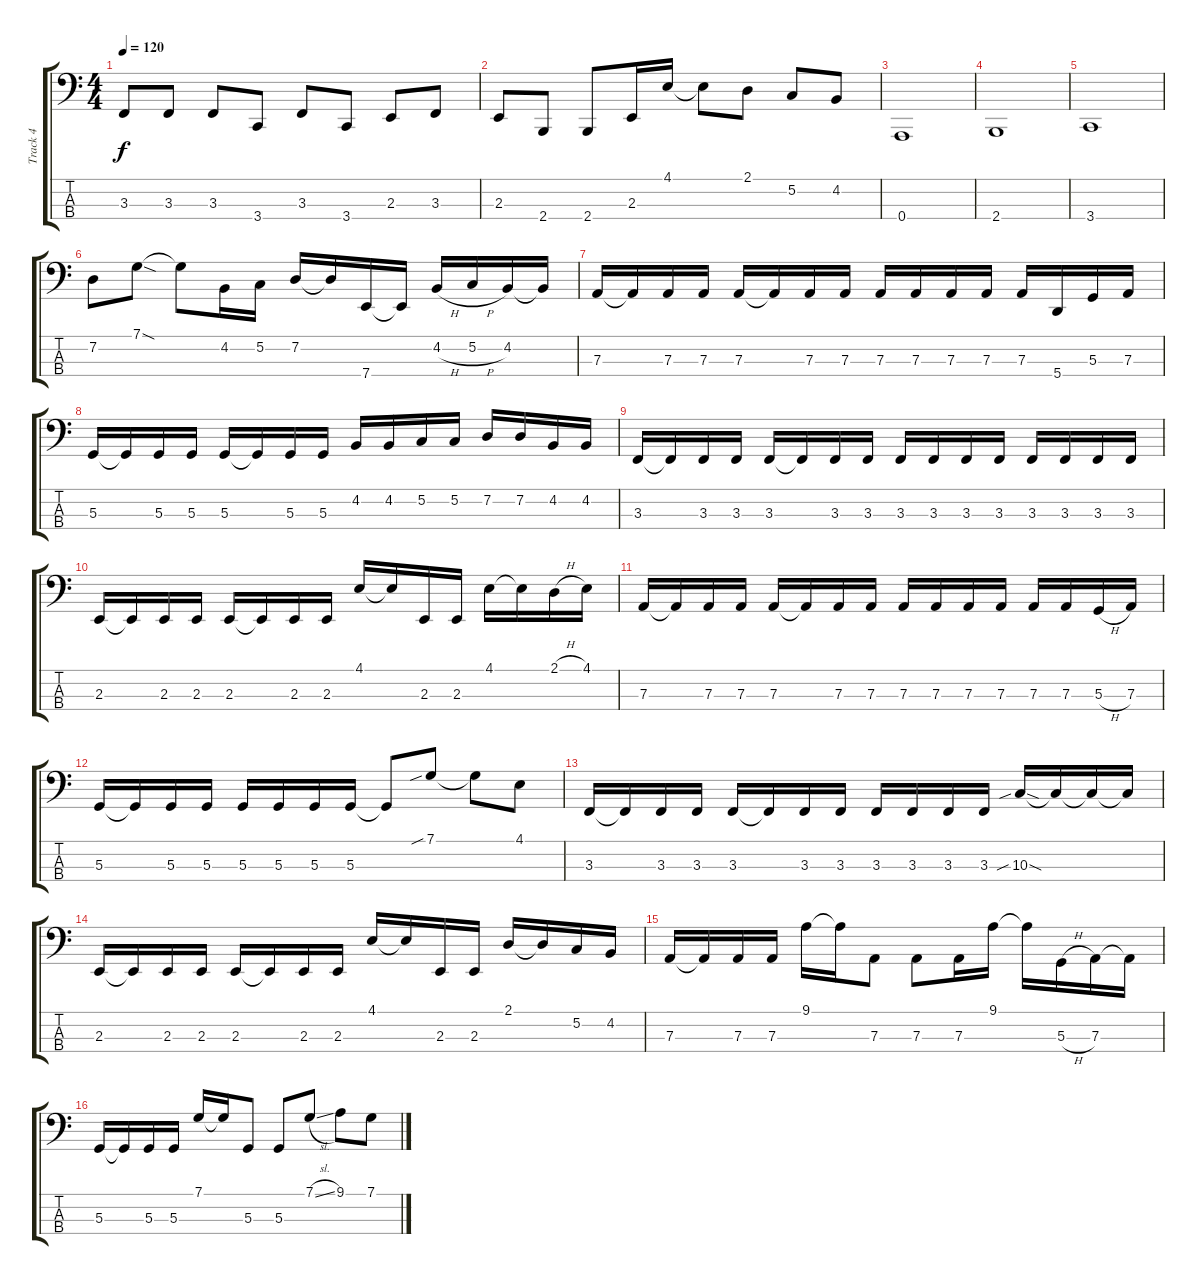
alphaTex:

\track ("Track 4" "Track 4") {instrument electricbasspick}
\staff {score tabs}
\tuning (C2 G1 D1 A0) {hide}
\ts (4 4)
\tempo 120
\clef f4
\ks c
3.3.8{dy f} 3.3.8 3.3.8 3.4.8 3.3.8 3.4.8 2.3.8 3.3.8 |
2.3.8 2.4.8 2.4.8 2.3.16 4.1.16 4.1{t}.8 2.1.8 5.2.8 4.2.8 |
0.4.1 |
2.4.1 |
3.4.1 |
7.2.8 7.1{sod}.8 7.1{t}.8 4.2.16 5.2.16 7.2.16 7.2{t}.16 7.4.16 7.4{t}.16 4.2{h}.16 5.2{h}.16 4.2.16 4.2{t}.16 |
7.3.16 7.3{t}.16 7.3.16 7.3.16 7.3.16 7.3{t}.16 7.3.16 7.3.16 7.3.16 7.3.16 7.3.16 7.3.16 7.3.16 5.4.16 5.3.16 7.3.16 |
5.3.16 5.3{t}.16 5.3.16 5.3.16 5.3.16 5.3{t}.16 5.3.16 5.3.16 4.2.16 4.2.16 5.2.16 5.2.16 7.2.16 7.2.16 4.2.16 4.2.16 |
3.3.16 3.3{t}.16 3.3.16 3.3.16 3.3.16 3.3{t}.16 3.3.16 3.3.16 3.3.16 3.3.16 3.3.16 3.3.16 3.3.16 3.3.16 3.3.16 3.3.16 |
2.3.16 2.3{t}.16 2.3.16 2.3.16 2.3.16 2.3{t}.16 2.3.16 2.3.16 4.1.16 4.1{t}.16 2.3.16 2.3.16 4.1.16 4.1{t}.16 2.1{h}.16 4.1.16 |
7.3.16 7.3{t}.16 7.3.16 7.3.16 7.3.16 7.3{t}.16 7.3.16 7.3.16 7.3.16 7.3.16 7.3.16 7.3.16 7.3.16 7.3.16 5.3{h}.16 7.3.16 |
5.3.16 5.3{t}.16 5.3.16 5.3.16 5.3.16 5.3.16 5.3.16 5.3.16 5.3{t}.8 7.1{sib}.8 7.1{t}.8 4.1.8 |
3.3.16 3.3{t}.16 3.3.16 3.3.16 3.3.16 3.3{t}.16 3.3.16 3.3.16 3.3.16 3.3.16 3.3.16 3.3.16 10.3{sib sod}.16 10.3{t}.16 10.3{t}.16 10.3{t}.16 |
2.3.16 2.3{t}.16 2.3.16 2.3.16 2.3.16 2.3{t}.16 2.3.16 2.3.16 4.1.16 4.1{t}.16 2.3.16 2.3.16 2.1.16 2.1{t}.16 5.2.16 4.2.16 |
7.3.16 7.3{t}.16 7.3.16 7.3.16 9.1.16 9.1{t}.16 7.3.8 7.3.8 7.3.16 9.1.16 9.1{t}.16 5.3{h}.16 7.3.16 7.3{t}.16 |
5.3.16 5.3{t}.16 5.3.16 5.3.16 7.1.16 7.1{t}.16 5.3.8 5.3.8 7.1{sl}.8 9.1.8 7.1.8
